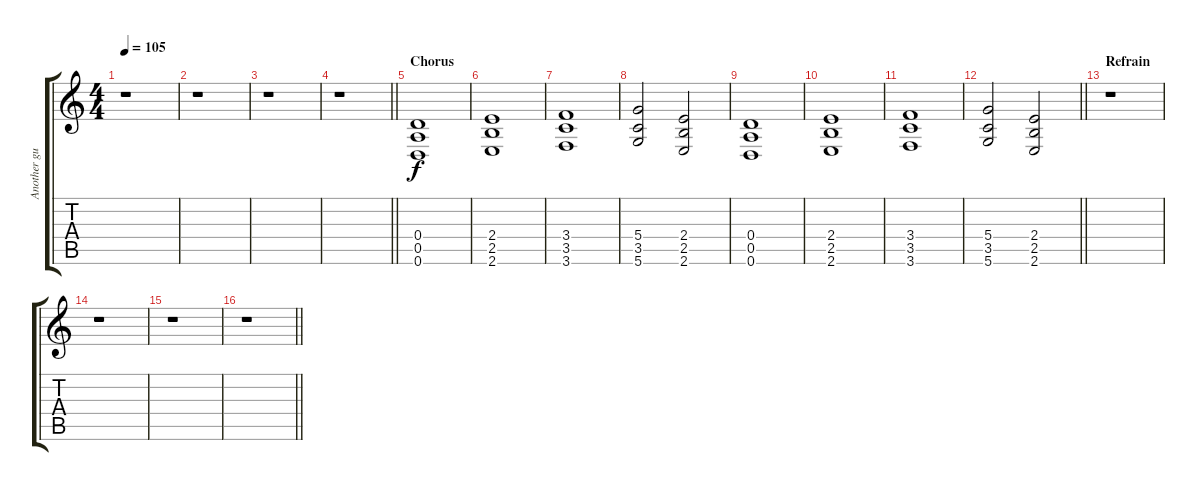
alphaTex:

\track ("Another guitar" "Another gu") {instrument distortionguitar}
\staff {score tabs}
\tuning (E4 B3 G3 D3 A2 D2) {hide}
\ts (4 4)
\tempo 105
\clef g2
\ks c
r.1{dy f} |
r.1 |
r.1 |
\barLineRight lightlight
r.1 |
\section ("" "Chorus")
(0.4 0.5 0.6).1 |
(2.4 2.5 2.6).1 |
(3.4 3.5 3.6).1 |
(5.4 3.5 5.6).2 (2.4 2.5 2.6).2 |
(0.4 0.5 0.6).1 |
(2.4 2.5 2.6).1 |
(3.4 3.5 3.6).1 |
\barLineRight lightlight
(5.4 3.5 5.6).2 (2.4 2.5 2.6).2 |
\section ("" "Refrain")
r.1 |
r.1 |
r.1 |
\barLineRight lightlight
r.1
